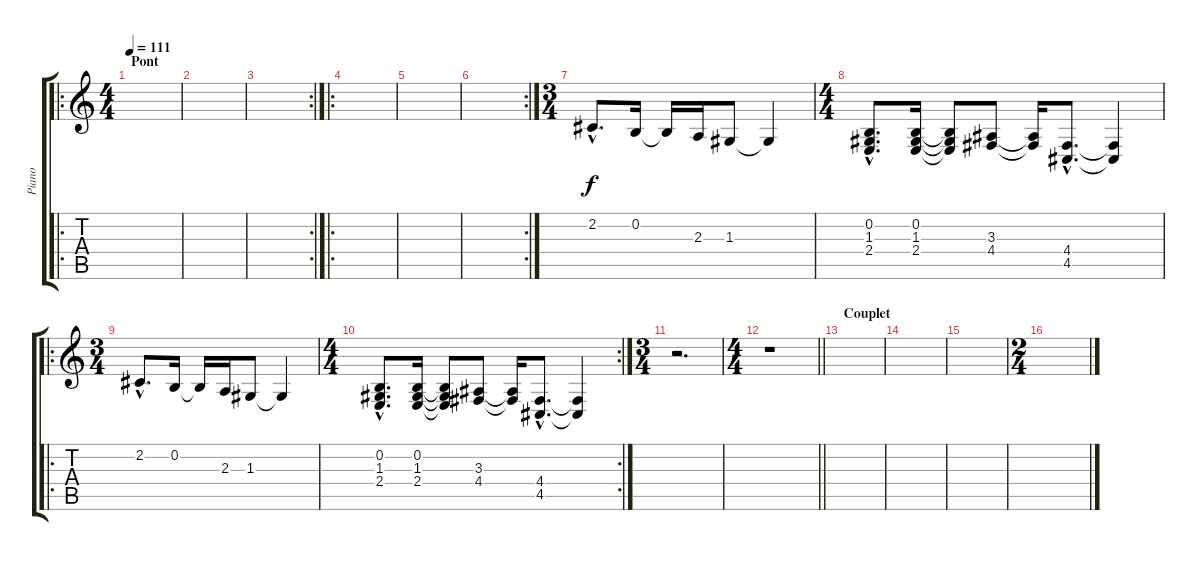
\track ("Piano" "Piano") {instrument honkytonkpiano}
\staff {score tabs}
\tuning (E4 B3 G3 D3 A2 E2) {hide}
\ro
\ts (4 4)
\section ("" "Pont")
\tempo 111
\clef g2
\ks c
|
|
\rc 2
|
\ro
|
|
\rc 2
|
\ts (3 4)
2.2{hac}.8{d} 0.2.16 0.2{t}.16 2.3.16 1.3.8 1.3{t}.4 |
\ts (4 4)
(0.2{hac} 1.3{hac} 2.4{hac}).8{d} (0.2 1.3 2.4).16 (0.2{t} 1.3{t} 2.4{t}).8 (3.3 4.4).8 (3.3{t} 4.4{t}).16 (4.4{hac} 4.5{hac}).8{d} (4.4{t} 4.5{t}).4 |
\ro
\ts (3 4)
2.2{hac}.8{d} 0.2.16 0.2{t}.16 2.3.16 1.3.8 1.3{t}.4 |
\rc 2
\ts (4 4)
(0.2{hac} 1.3{hac} 2.4{hac}).8{d} (0.2 1.3 2.4).16 (0.2{t} 1.3{t} 2.4{t}).8 (3.3 4.4).8 (3.3{t} 4.4{t}).16 (4.4{hac} 4.5{hac}).8{d} (4.4{t} 4.5{t}).4 |
\ts (3 4)
r.2{d} |
\ts (4 4)
\barLineRight lightlight
r.1 |
\section ("" "Couplet")
|
|
|
\ts (2 4)
